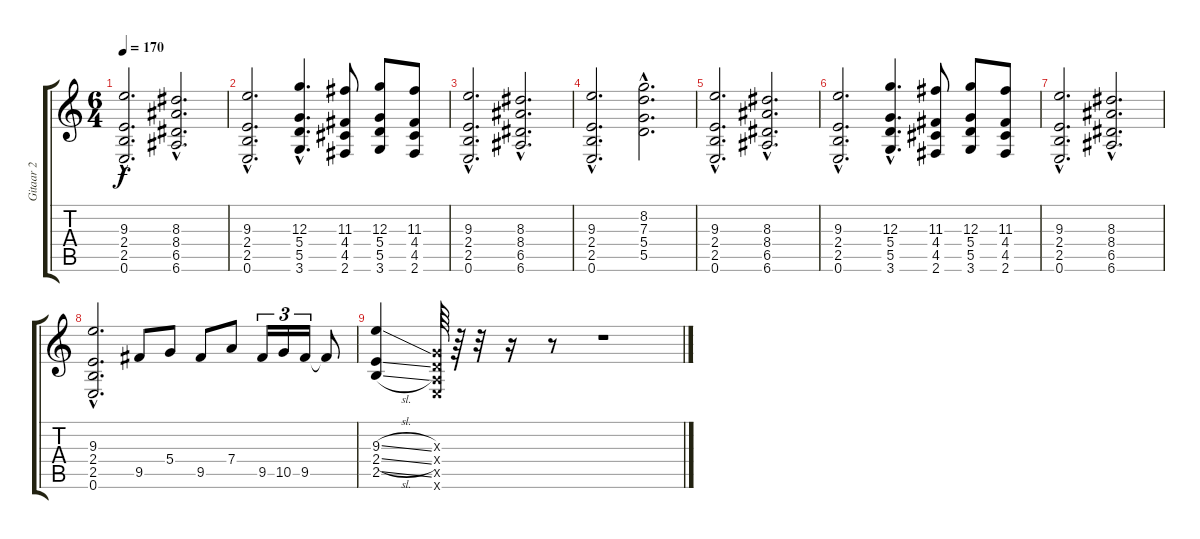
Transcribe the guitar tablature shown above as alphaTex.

\track ("Gitaar 2" "Gitaar 2") {instrument overdrivenguitar}
\staff {score tabs}
\tuning (E4 B3 G3 D3 A2 E2) {hide}
\ts (6 4)
\tempo 170
\clef g2
\ks c
(9.3{hac} 2.4{hac} 2.5{hac} 0.6{hac}).2{d dy f} (8.3{hac} 8.4{hac} 6.5{hac} 6.6{hac}).2{d} |
(9.3{hac} 2.4{hac} 2.5{hac} 0.6{hac}).2{d} (12.3{hac} 5.4{hac} 5.5{hac} 3.6{hac}).4{d} (11.3 4.4 4.5 2.6).8 (12.3 5.4 5.5 3.6).8 (11.3 4.4 4.5 2.6).8 |
(9.3{hac} 2.4{hac} 2.5{hac} 0.6{hac}).2{d} (8.3{hac} 8.4{hac} 6.5{hac} 6.6{hac}).2{d} |
(9.3{hac} 2.4{hac} 2.5{hac} 0.6{hac}).2{d} (8.2{hac} 7.3{hac} 5.4{hac} 5.5{hac}).2{d} |
(9.3{hac} 2.4{hac} 2.5{hac} 0.6{hac}).2{d} (8.3{hac} 8.4{hac} 6.5{hac} 6.6{hac}).2{d} |
(9.3{hac} 2.4{hac} 2.5{hac} 0.6{hac}).2{d} (12.3{hac} 5.4{hac} 5.5{hac} 3.6{hac}).4{d} (11.3 4.4 4.5 2.6).8 (12.3 5.4 5.5 3.6).8 (11.3 4.4 4.5 2.6).8 |
(9.3{hac} 2.4{hac} 2.5{hac} 0.6{hac}).2{d} (8.3{hac} 8.4{hac} 6.5{hac} 6.6{hac}).2{d} |
(9.3{hac} 2.4{hac} 2.5{hac} 0.6{hac}).2{d} 9.5.8 5.4.8 9.5.8 7.4.8 9.5.16{tu (3 2)} 10.5.16{tu (3 2)} 9.5.16{tu (3 2)} 9.5{t}.8 |
(9.3{sl} 2.4{sl} 2.5{sl}).4 (0.3{x} 0.4{x} 0.5{x} 0.6{x}).64 r.64 r.32 r.16 r.8 r.1
